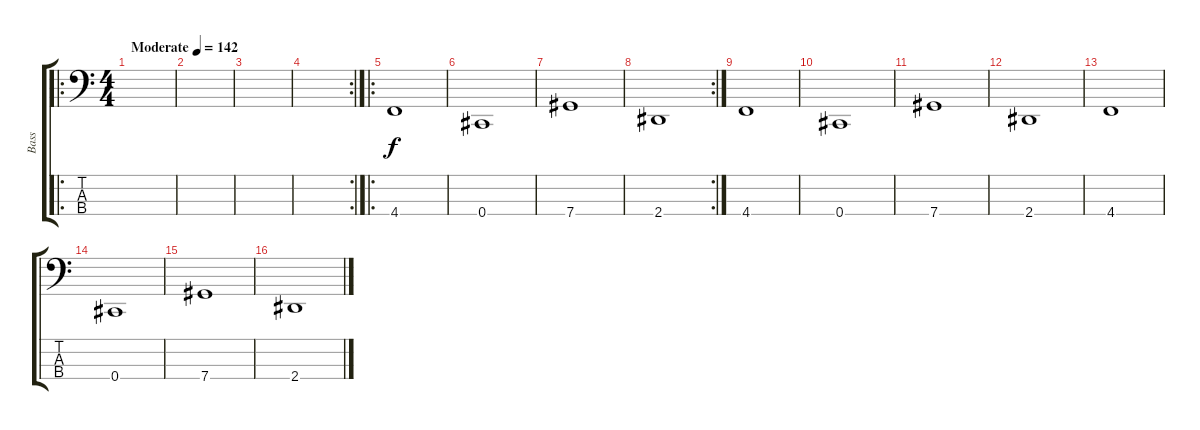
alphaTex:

\track ("Bass" "Bass") {instrument electricbasspick}
\staff {score tabs}
\tuning (Gb2 Db2 Ab1 Db1) {hide}
\ro
\ts (4 4)
\tempo (142 "Moderate")
\clef f4
\ks c
|
|
|
\rc 2
|
\ro
4.4.1 |
0.4.1 |
7.4.1 |
\rc 2
2.4.1 |
4.4.1 |
0.4.1 |
7.4.1 |
2.4.1 |
4.4.1 |
0.4.1 |
7.4.1 |
2.4.1
